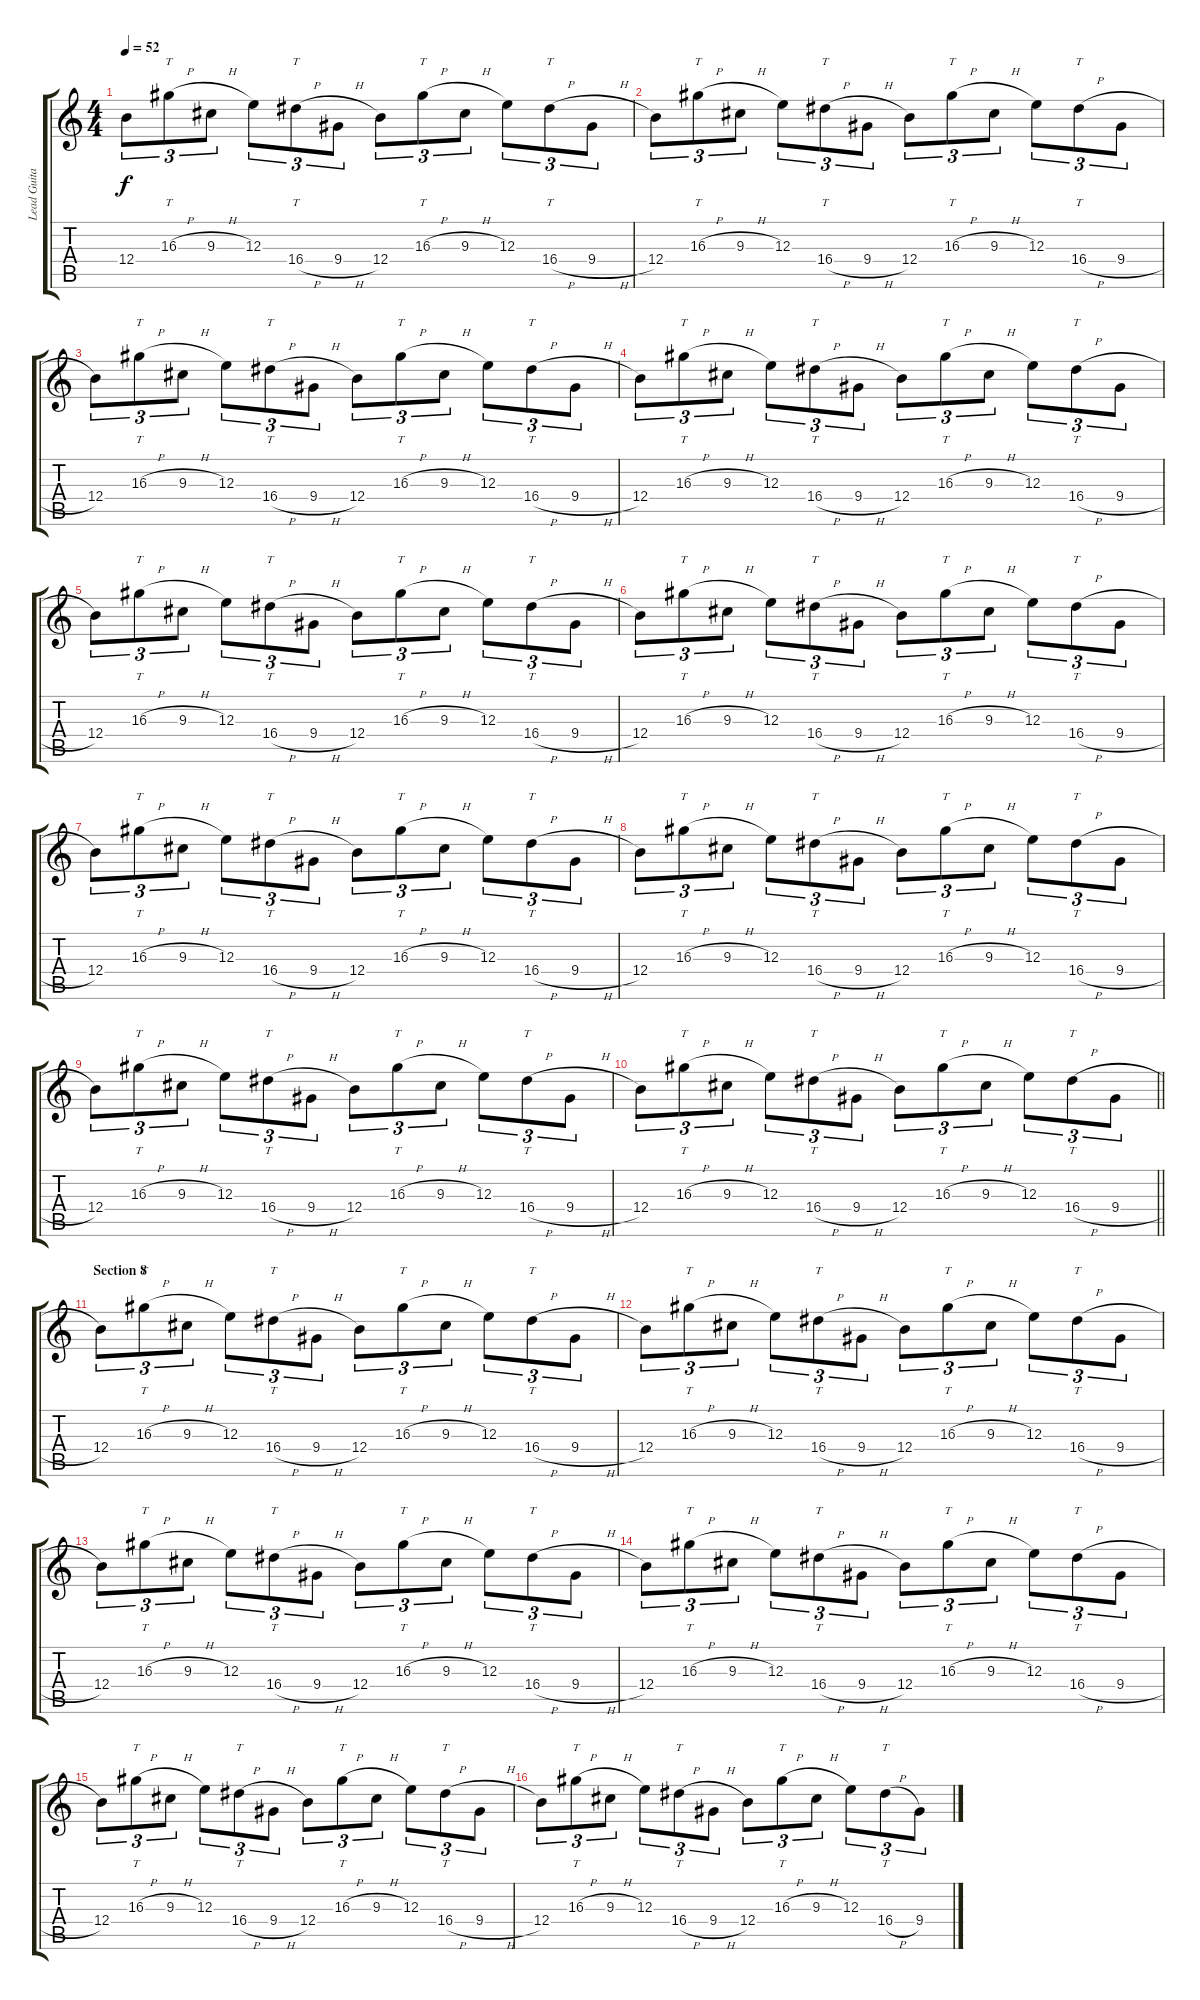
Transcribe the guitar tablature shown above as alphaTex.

\track ("Lead Guitar Delay (Ignore Me)" "Lead Guita") {instrument distortionguitar}
\staff {score tabs}
\tuning (Db4 Ab3 E3 B2 Gb2 Db2) {hide}
\ts (4 4)
\tempo 52
\clef g2
\ks c
12.4.8{tu (3 2) dy f} 16.3{h}.8{tt tu (3 2)} 9.3{h}.8{tu (3 2)} 12.3.8{tu (3 2)} 16.4{h}.8{tt tu (3 2)} 9.4{h}.8{tu (3 2)} 12.4.8{tu (3 2)} 16.3{h}.8{tt tu (3 2)} 9.3{h}.8{tu (3 2)} 12.3.8{tu (3 2)} 16.4{h}.8{tt tu (3 2)} 9.4{h}.8{tu (3 2)} |
12.4.8{tu (3 2)} 16.3{h}.8{tt tu (3 2)} 9.3{h}.8{tu (3 2)} 12.3.8{tu (3 2)} 16.4{h}.8{tt tu (3 2)} 9.4{h}.8{tu (3 2)} 12.4.8{tu (3 2)} 16.3{h}.8{tt tu (3 2)} 9.3{h}.8{tu (3 2)} 12.3.8{tu (3 2)} 16.4{h}.8{tt tu (3 2)} 9.4{h}.8{tu (3 2)} |
12.4.8{tu (3 2)} 16.3{h}.8{tt tu (3 2)} 9.3{h}.8{tu (3 2)} 12.3.8{tu (3 2)} 16.4{h}.8{tt tu (3 2)} 9.4{h}.8{tu (3 2)} 12.4.8{tu (3 2)} 16.3{h}.8{tt tu (3 2)} 9.3{h}.8{tu (3 2)} 12.3.8{tu (3 2)} 16.4{h}.8{tt tu (3 2)} 9.4{h}.8{tu (3 2)} |
12.4.8{tu (3 2)} 16.3{h}.8{tt tu (3 2)} 9.3{h}.8{tu (3 2)} 12.3.8{tu (3 2)} 16.4{h}.8{tt tu (3 2)} 9.4{h}.8{tu (3 2)} 12.4.8{tu (3 2)} 16.3{h}.8{tt tu (3 2)} 9.3{h}.8{tu (3 2)} 12.3.8{tu (3 2)} 16.4{h}.8{tt tu (3 2)} 9.4{h}.8{tu (3 2)} |
12.4.8{tu (3 2)} 16.3{h}.8{tt tu (3 2)} 9.3{h}.8{tu (3 2)} 12.3.8{tu (3 2)} 16.4{h}.8{tt tu (3 2)} 9.4{h}.8{tu (3 2)} 12.4.8{tu (3 2)} 16.3{h}.8{tt tu (3 2)} 9.3{h}.8{tu (3 2)} 12.3.8{tu (3 2)} 16.4{h}.8{tt tu (3 2)} 9.4{h}.8{tu (3 2)} |
12.4.8{tu (3 2)} 16.3{h}.8{tt tu (3 2)} 9.3{h}.8{tu (3 2)} 12.3.8{tu (3 2)} 16.4{h}.8{tt tu (3 2)} 9.4{h}.8{tu (3 2)} 12.4.8{tu (3 2)} 16.3{h}.8{tt tu (3 2)} 9.3{h}.8{tu (3 2)} 12.3.8{tu (3 2)} 16.4{h}.8{tt tu (3 2)} 9.4{h}.8{tu (3 2)} |
12.4.8{tu (3 2)} 16.3{h}.8{tt tu (3 2)} 9.3{h}.8{tu (3 2)} 12.3.8{tu (3 2)} 16.4{h}.8{tt tu (3 2)} 9.4{h}.8{tu (3 2)} 12.4.8{tu (3 2)} 16.3{h}.8{tt tu (3 2)} 9.3{h}.8{tu (3 2)} 12.3.8{tu (3 2)} 16.4{h}.8{tt tu (3 2)} 9.4{h}.8{tu (3 2)} |
12.4.8{tu (3 2)} 16.3{h}.8{tt tu (3 2)} 9.3{h}.8{tu (3 2)} 12.3.8{tu (3 2)} 16.4{h}.8{tt tu (3 2)} 9.4{h}.8{tu (3 2)} 12.4.8{tu (3 2)} 16.3{h}.8{tt tu (3 2)} 9.3{h}.8{tu (3 2)} 12.3.8{tu (3 2)} 16.4{h}.8{tt tu (3 2)} 9.4{h}.8{tu (3 2)} |
12.4.8{tu (3 2)} 16.3{h}.8{tt tu (3 2)} 9.3{h}.8{tu (3 2)} 12.3.8{tu (3 2)} 16.4{h}.8{tt tu (3 2)} 9.4{h}.8{tu (3 2)} 12.4.8{tu (3 2)} 16.3{h}.8{tt tu (3 2)} 9.3{h}.8{tu (3 2)} 12.3.8{tu (3 2)} 16.4{h}.8{tt tu (3 2)} 9.4{h}.8{tu (3 2)} |
\barLineRight lightlight
12.4.8{tu (3 2)} 16.3{h}.8{tt tu (3 2)} 9.3{h}.8{tu (3 2)} 12.3.8{tu (3 2)} 16.4{h}.8{tt tu (3 2)} 9.4{h}.8{tu (3 2)} 12.4.8{tu (3 2)} 16.3{h}.8{tt tu (3 2)} 9.3{h}.8{tu (3 2)} 12.3.8{tu (3 2)} 16.4{h}.8{tt tu (3 2)} 9.4{h}.8{tu (3 2)} |
\section ("" "Section 8")
12.4.8{tu (3 2)} 16.3{h}.8{tt tu (3 2)} 9.3{h}.8{tu (3 2)} 12.3.8{tu (3 2)} 16.4{h}.8{tt tu (3 2)} 9.4{h}.8{tu (3 2)} 12.4.8{tu (3 2)} 16.3{h}.8{tt tu (3 2)} 9.3{h}.8{tu (3 2)} 12.3.8{tu (3 2)} 16.4{h}.8{tt tu (3 2)} 9.4{h}.8{tu (3 2)} |
12.4.8{tu (3 2)} 16.3{h}.8{tt tu (3 2)} 9.3{h}.8{tu (3 2)} 12.3.8{tu (3 2)} 16.4{h}.8{tt tu (3 2)} 9.4{h}.8{tu (3 2)} 12.4.8{tu (3 2)} 16.3{h}.8{tt tu (3 2)} 9.3{h}.8{tu (3 2)} 12.3.8{tu (3 2)} 16.4{h}.8{tt tu (3 2)} 9.4{h}.8{tu (3 2)} |
12.4.8{tu (3 2)} 16.3{h}.8{tt tu (3 2)} 9.3{h}.8{tu (3 2)} 12.3.8{tu (3 2)} 16.4{h}.8{tt tu (3 2)} 9.4{h}.8{tu (3 2)} 12.4.8{tu (3 2)} 16.3{h}.8{tt tu (3 2)} 9.3{h}.8{tu (3 2)} 12.3.8{tu (3 2)} 16.4{h}.8{tt tu (3 2)} 9.4{h}.8{tu (3 2)} |
12.4.8{tu (3 2)} 16.3{h}.8{tt tu (3 2)} 9.3{h}.8{tu (3 2)} 12.3.8{tu (3 2)} 16.4{h}.8{tt tu (3 2)} 9.4{h}.8{tu (3 2)} 12.4.8{tu (3 2)} 16.3{h}.8{tt tu (3 2)} 9.3{h}.8{tu (3 2)} 12.3.8{tu (3 2)} 16.4{h}.8{tt tu (3 2)} 9.4{h}.8{tu (3 2)} |
12.4.8{tu (3 2)} 16.3{h}.8{tt tu (3 2)} 9.3{h}.8{tu (3 2)} 12.3.8{tu (3 2)} 16.4{h}.8{tt tu (3 2)} 9.4{h}.8{tu (3 2)} 12.4.8{tu (3 2)} 16.3{h}.8{tt tu (3 2)} 9.3{h}.8{tu (3 2)} 12.3.8{tu (3 2)} 16.4{h}.8{tt tu (3 2)} 9.4{h}.8{tu (3 2)} |
12.4.8{tu (3 2)} 16.3{h}.8{tt tu (3 2)} 9.3{h}.8{tu (3 2)} 12.3.8{tu (3 2)} 16.4{h}.8{tt tu (3 2)} 9.4{h}.8{tu (3 2)} 12.4.8{tu (3 2)} 16.3{h}.8{tt tu (3 2)} 9.3{h}.8{tu (3 2)} 12.3.8{tu (3 2)} 16.4{h}.8{tt tu (3 2)} 9.4{h}.8{tu (3 2)}
